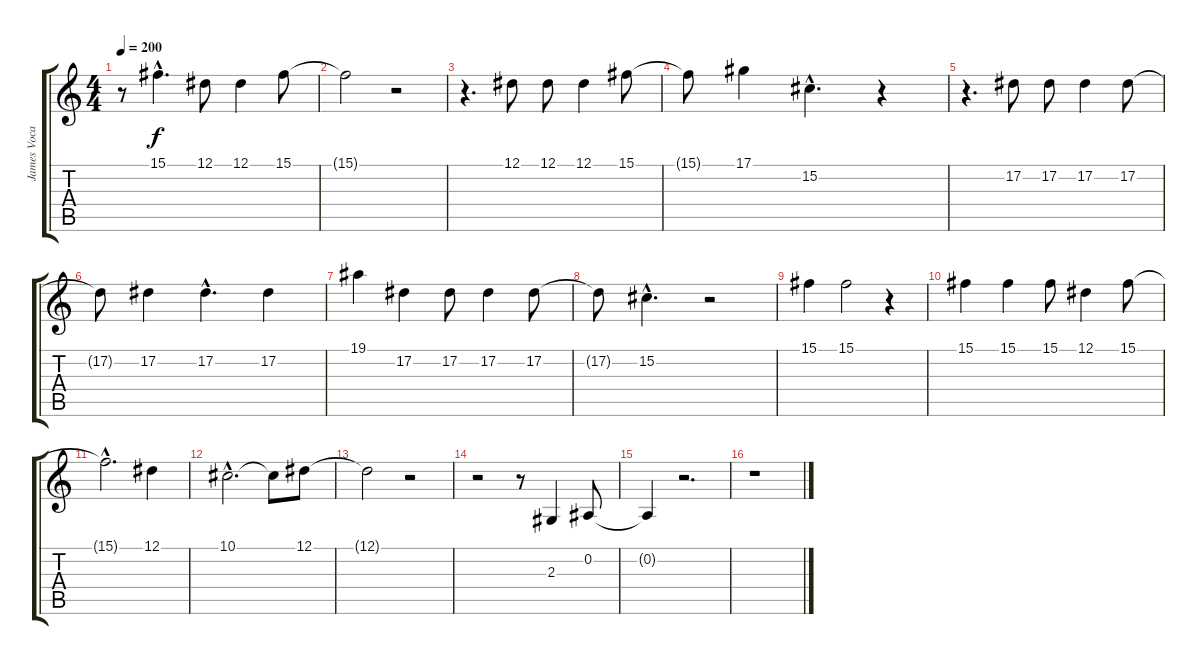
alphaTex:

\track ("James Vocals" "James Voca") {instrument voiceoohs}
\staff {score tabs}
\tuning (Eb4 Bb3 Gb3 Db3 Ab2 Eb2) {hide}
\ts (4 4)
\tempo 200
\clef g2
\ks c
r.8{dy f} 15.1{hac}.4{d} 12.1.8 12.1.4 15.1.8 |
15.1{t}.2 r.2 |
r.4{d} 12.1.8 12.1.8 12.1.4 15.1.8 |
15.1{t}.8 17.1.4 15.2{hac}.4{d} r.4 |
r.4{d} 17.2.8 17.2.8 17.2.4 17.2.8 |
17.2{t}.8 17.2.4 17.2{hac}.4{d} 17.2.4 |
19.1.4 17.2.4 17.2.8 17.2.4 17.2.8 |
17.2{t}.8 15.2{hac}.4{d} r.2 |
15.1.4 15.1.2 r.4 |
15.1.4 15.1.4 15.1.8 12.1.4 15.1.8 |
15.1{hac t}.2{d} 12.1.4 |
10.1{hac}.2{d} 10.1{t}.8 12.1.8 |
12.1{t}.2 r.2 |
r.2 r.8 2.3.4 0.2.8 |
0.2{t}.4 r.2{d} |
r.1
